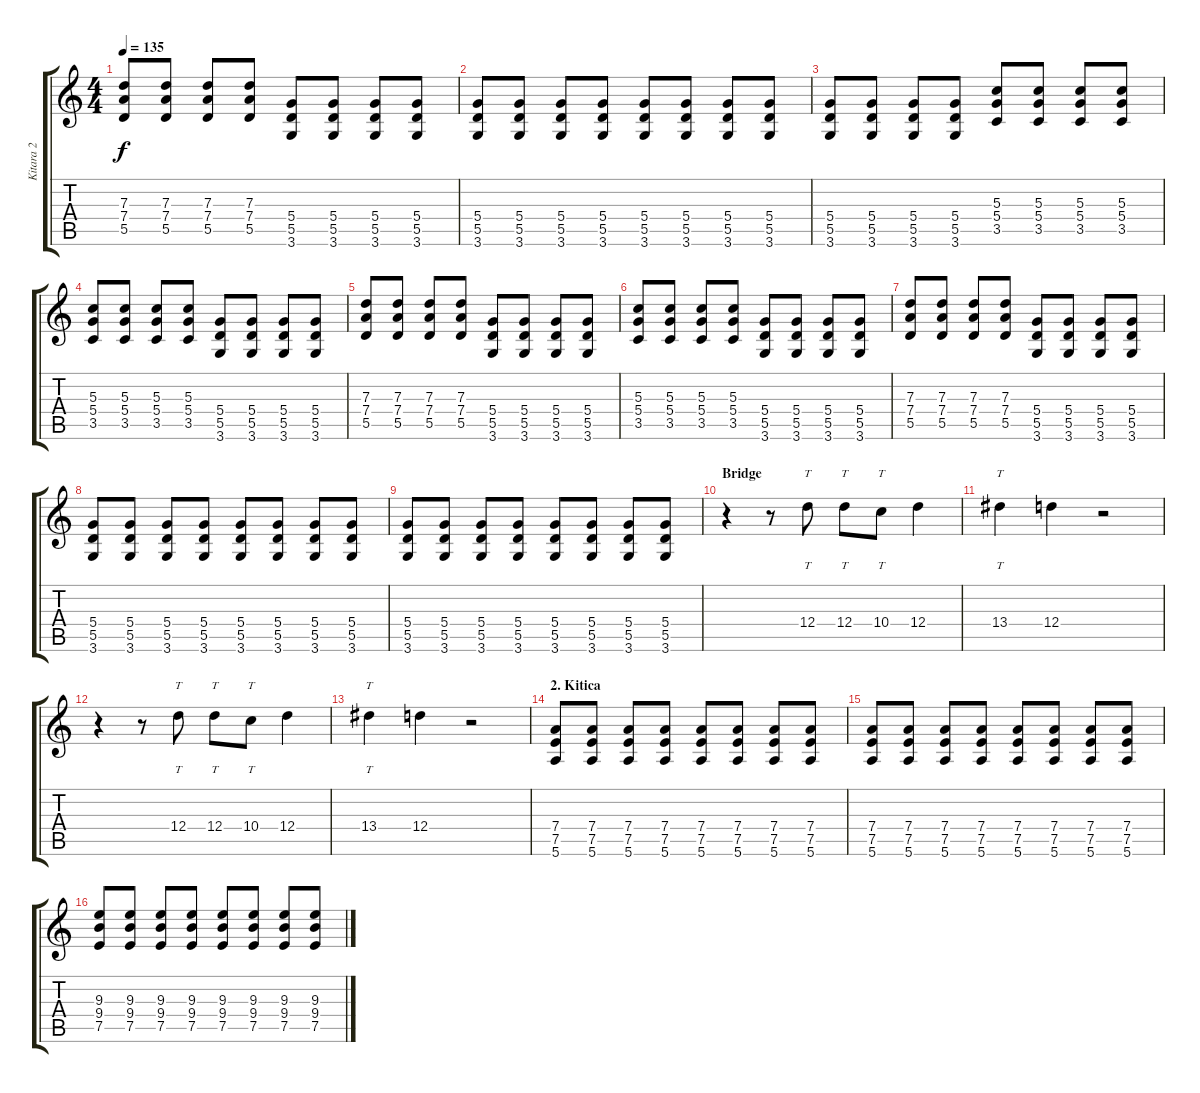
\track ("Kitara 2" "Kitara 2") {instrument overdrivenguitar}
\staff {score tabs}
\tuning (E4 B3 G3 D3 A2 E2) {hide}
\ts (4 4)
\tempo 135
\clef g2
\ks c
(7.3 7.4 5.5).8{dy f} (7.3 7.4 5.5).8 (7.3 7.4 5.5).8 (7.3 7.4 5.5).8 (5.4 5.5 3.6).8 (5.4 5.5 3.6).8 (5.4 5.5 3.6).8 (5.4 5.5 3.6).8 |
(5.4 5.5 3.6).8 (5.4 5.5 3.6).8 (5.4 5.5 3.6).8 (5.4 5.5 3.6).8 (5.4 5.5 3.6).8 (5.4 5.5 3.6).8 (5.4 5.5 3.6).8 (5.4 5.5 3.6).8 |
(5.4 5.5 3.6).8 (5.4 5.5 3.6).8 (5.4 5.5 3.6).8 (5.4 5.5 3.6).8 (5.3 5.4 3.5).8 (5.3 5.4 3.5).8 (5.3 5.4 3.5).8 (5.3 5.4 3.5).8 |
(5.3 5.4 3.5).8 (5.3 5.4 3.5).8 (5.3 5.4 3.5).8 (5.3 5.4 3.5).8 (5.4 5.5 3.6).8 (5.4 5.5 3.6).8 (5.4 5.5 3.6).8 (5.4 5.5 3.6).8 |
(7.3 7.4 5.5).8 (7.3 7.4 5.5).8 (7.3 7.4 5.5).8 (7.3 7.4 5.5).8 (5.4 5.5 3.6).8 (5.4 5.5 3.6).8 (5.4 5.5 3.6).8 (5.4 5.5 3.6).8 |
(5.3 5.4 3.5).8 (5.3 5.4 3.5).8 (5.3 5.4 3.5).8 (5.3 5.4 3.5).8 (5.4 5.5 3.6).8 (5.4 5.5 3.6).8 (5.4 5.5 3.6).8 (5.4 5.5 3.6).8 |
(7.3 7.4 5.5).8 (7.3 7.4 5.5).8 (7.3 7.4 5.5).8 (7.3 7.4 5.5).8 (5.4 5.5 3.6).8 (5.4 5.5 3.6).8 (5.4 5.5 3.6).8 (5.4 5.5 3.6).8 |
(5.4 5.5 3.6).8 (5.4 5.5 3.6).8 (5.4 5.5 3.6).8 (5.4 5.5 3.6).8 (5.4 5.5 3.6).8 (5.4 5.5 3.6).8 (5.4 5.5 3.6).8 (5.4 5.5 3.6).8 |
(5.4 5.5 3.6).8 (5.4 5.5 3.6).8 (5.4 5.5 3.6).8 (5.4 5.5 3.6).8 (5.4 5.5 3.6).8 (5.4 5.5 3.6).8 (5.4 5.5 3.6).8 (5.4 5.5 3.6).8 |
\section ("" "Bridge")
r.4{volume 8} r.8 12.4.8{tt} 12.4.8{tt} 10.4.8{tt} 12.4.4 |
13.4.4{tt} 12.4.4 r.2 |
r.4 r.8 12.4.8{tt} 12.4.8{tt} 10.4.8{tt} 12.4.4 |
13.4.4{tt} 12.4.4 r.2 |
\section ("" "2. Kitica")
(7.4 7.5 5.6).8{volume 11} (7.4 7.5 5.6).8 (7.4 7.5 5.6).8 (7.4 7.5 5.6).8 (7.4 7.5 5.6).8 (7.4 7.5 5.6).8 (7.4 7.5 5.6).8 (7.4 7.5 5.6).8 |
(7.4 7.5 5.6).8 (7.4 7.5 5.6).8 (7.4 7.5 5.6).8 (7.4 7.5 5.6).8 (7.4 7.5 5.6).8 (7.4 7.5 5.6).8 (7.4 7.5 5.6).8 (7.4 7.5 5.6).8 |
(9.3 9.4 7.5).8 (9.3 9.4 7.5).8 (9.3 9.4 7.5).8 (9.3 9.4 7.5).8 (9.3 9.4 7.5).8 (9.3 9.4 7.5).8 (9.3 9.4 7.5).8 (9.3 9.4 7.5).8
